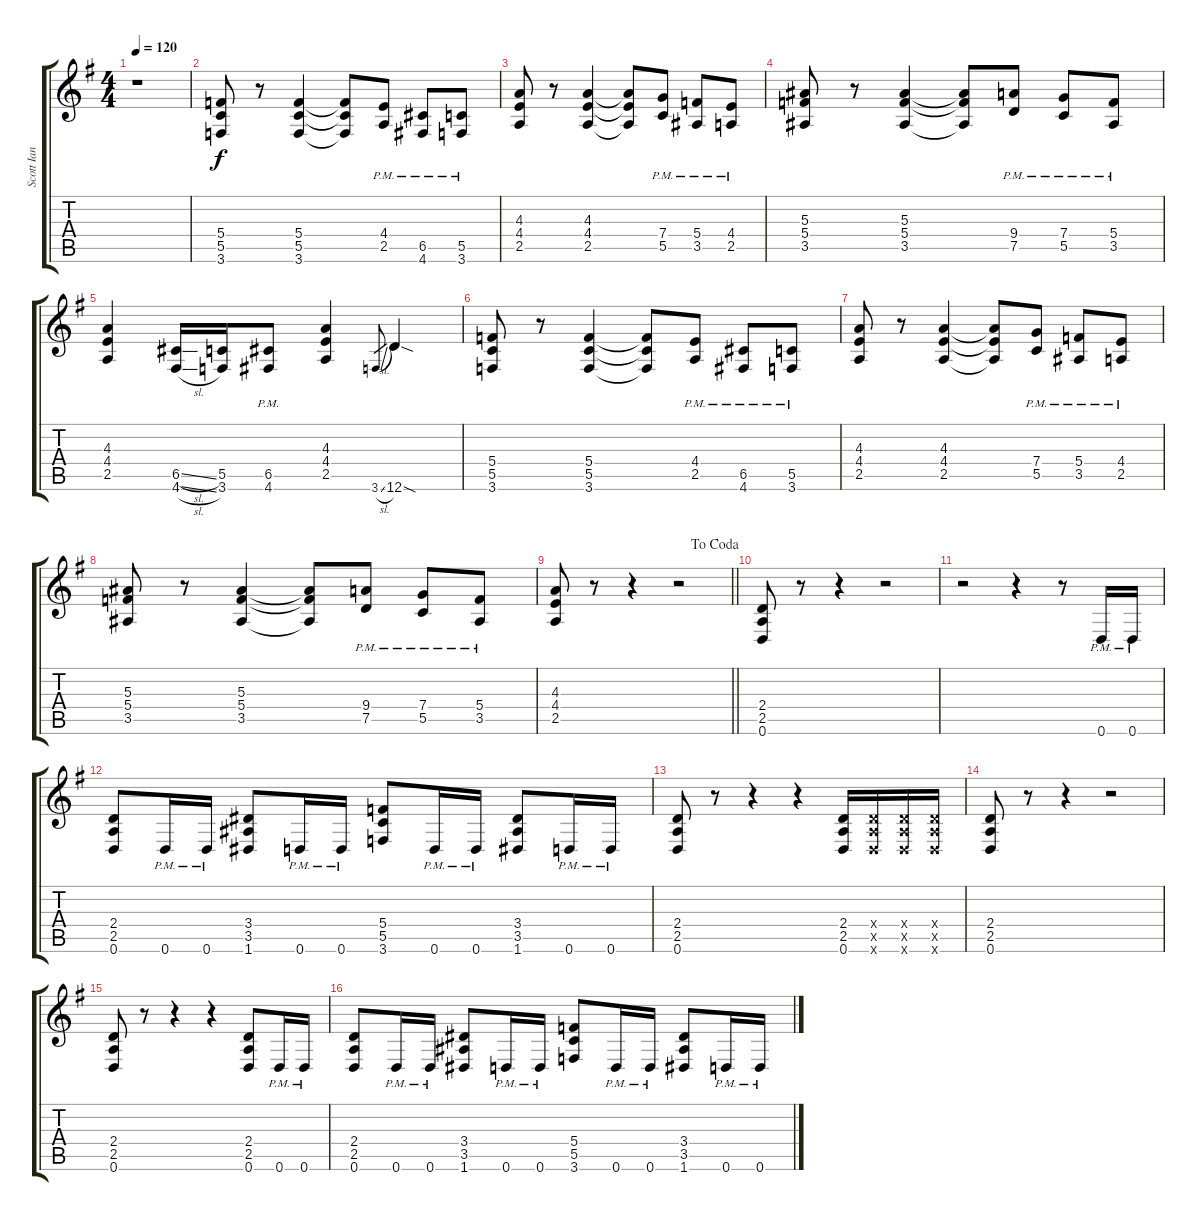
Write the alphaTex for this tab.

\track ("Scott Ian" "Scott Ian") {instrument distortionguitar}
\staff {score tabs}
\tuning (D4 A3 F3 C3 G2 D2) {hide}
\ts (4 4)
\tempo 120
\clef g2
\ks g
r.1{dy f} |
(5.4 5.5 3.6).8 r.8 (5.4 5.5 3.6).4 (5.4{t} 5.5{t} 3.6{t}).8 (4.4{pm} 2.5{pm}).8 (6.5{pm} 4.6{pm}).8 (5.5{pm} 3.6{pm}).8 |
(4.3 4.4 2.5).8 r.8 (4.3 4.4 2.5).4 (4.3{t} 4.4{t} 2.5{t}).8 (7.4{pm} 5.5{pm}).8 (5.4{pm} 3.5{pm}).8 (4.4{pm} 2.5{pm}).8 |
(5.3 5.4 3.5).8 r.8 (5.3 5.4 3.5).4 (5.3{t} 5.4{t} 3.5{t}).8 (9.4{pm} 7.5{pm}).8 (7.4{pm} 5.5{pm}).8 (5.4{pm} 3.5{pm}).8 |
(4.3 4.4 2.5).4 (6.5{sl} 4.6{sl}).16 (5.5 3.6).16 (6.5{pm} 4.6{pm}).8 (4.3 4.4 2.5).4 3.6{sl}.8{gr} 12.6{sod}.4 |
(5.4 5.5 3.6).8 r.8 (5.4 5.5 3.6).4 (5.4{t} 5.5{t} 3.6{t}).8 (4.4{pm} 2.5{pm}).8 (6.5{pm} 4.6{pm}).8 (5.5{pm} 3.6{pm}).8 |
(4.3 4.4 2.5).8 r.8 (4.3 4.4 2.5).4 (4.3{t} 4.4{t} 2.5{t}).8 (7.4{pm} 5.5{pm}).8 (5.4{pm} 3.5{pm}).8 (4.4{pm} 2.5{pm}).8 |
(5.3 5.4 3.5).8 r.8 (5.3 5.4 3.5).4 (5.3{t} 5.4{t} 3.5{t}).8 (9.4{pm} 7.5{pm}).8 (7.4{pm} 5.5{pm}).8 (5.4{pm} 3.5{pm}).8 |
\jump dacoda
\barLineRight lightlight
(4.3 4.4 2.5).8 r.8 r.4 r.2 |
(2.4 2.5 0.6).8 r.8 r.4 r.2 |
r.2 r.4 r.8 0.6{pm}.16 0.6{pm}.16 |
(2.4 2.5 0.6).8 0.6{pm}.16 0.6{pm}.16 (3.4 3.5 1.6).8 0.6{pm}.16 0.6{pm}.16 (5.4 5.5 3.6).8 0.6{pm}.16 0.6{pm}.16 (3.4 3.5 1.6).8 0.6{pm}.16 0.6{pm}.16 |
(2.4 2.5 0.6).8 r.8 r.4 r.4 (2.4 2.5 0.6).16 (2.4{x} 2.5{x} 0.6{x}).16 (2.4{x} 2.5{x} 0.6{x}).16 (2.4{x} 2.5{x} 0.6{x}).16 |
(2.4 2.5 0.6).8 r.8 r.4 r.2 |
(2.4 2.5 0.6).8 r.8 r.4 r.4 (2.4 2.5 0.6).8 0.6{pm}.16 0.6{pm}.16 |
(2.4 2.5 0.6).8 0.6{pm}.16 0.6{pm}.16 (3.4 3.5 1.6).8 0.6{pm}.16 0.6{pm}.16 (5.4 5.5 3.6).8 0.6{pm}.16 0.6{pm}.16 (3.4 3.5 1.6).8 0.6{pm}.16 0.6{pm}.16
